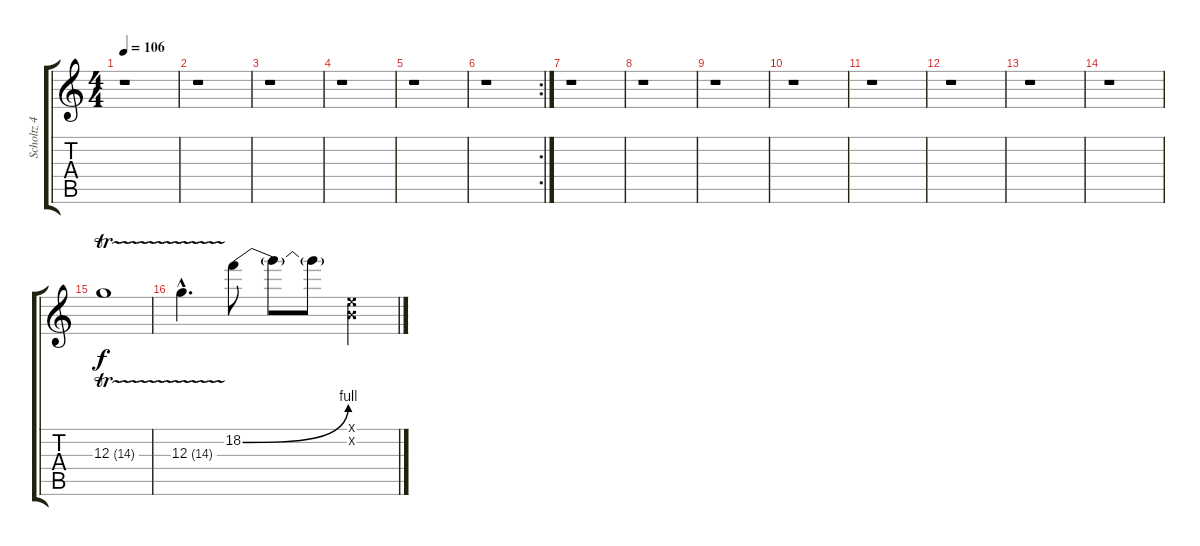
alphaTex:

\track ("Scholtz 4" "Scholtz 4") {instrument overdrivenguitar}
\staff {score tabs}
\tuning (E4 B3 G3 D3 A2 E2) {hide}
\ts (4 4)
\tempo 106
\clef g2
\ks c
r.1{dy f} |
r.1 |
r.1 |
r.1 |
r.1 |
\rc 2
r.1 |
r.1 |
r.1 |
r.1 |
r.1 |
r.1 |
r.1 |
r.1 |
r.1 |
12.3{tr (14 16)}.1 |
12.3{tr (14 16) hac}.4{d} 18.2{be (bend 0 0 60 4)}.8 18.2{t}.8 18.2{t}.8 (0.1{x} 0.2{x}).4
